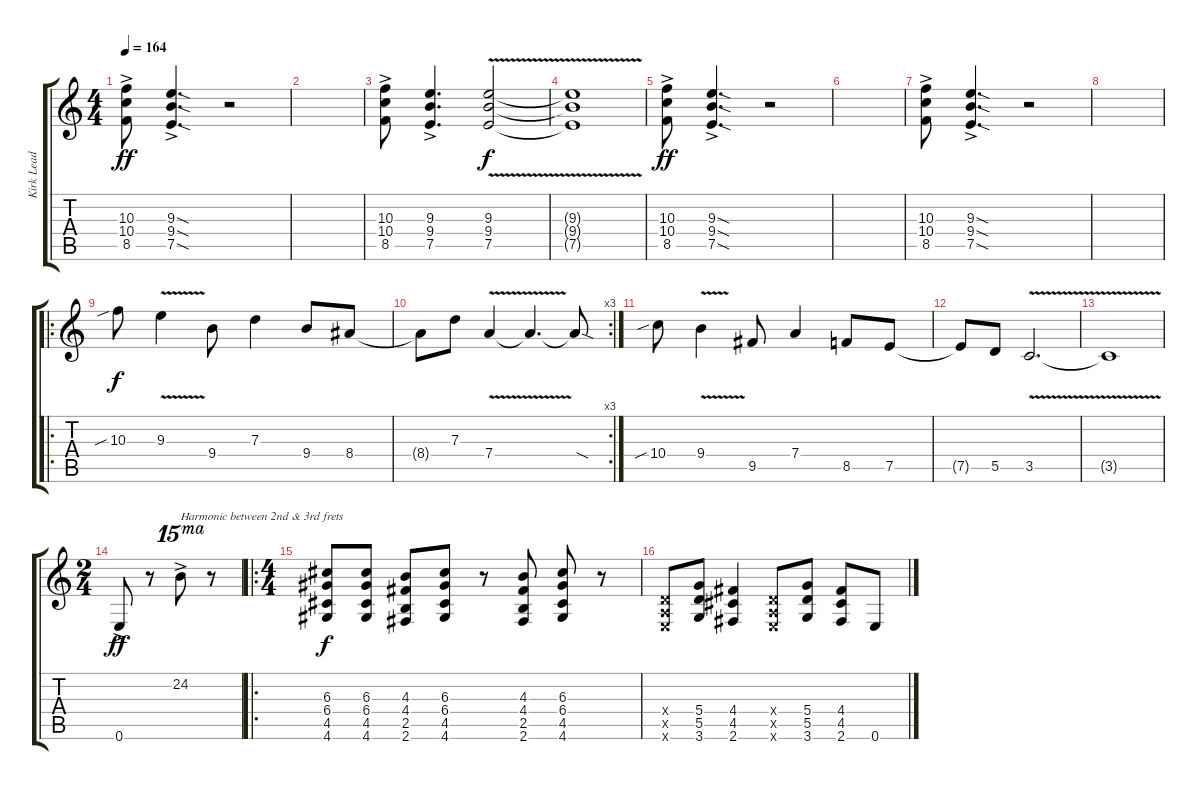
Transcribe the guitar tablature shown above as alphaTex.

\track ("Kirk Lead" "Kirk Lead") {instrument distortionguitar}
\staff {score tabs}
\tuning (E4 B3 G3 D3 A2 E2) {hide}
\ts (4 4)
\tempo 164
\clef g2
\ks c
(10.3{ac} 10.4{ac} 8.5{ac}).8{dy ff} (9.3{sod ac} 9.4{sod ac} 7.5{sod ac}).4{d} r.2 |
|
(10.3{ac} 10.4{ac} 8.5{ac}).8 (9.3{ac} 9.4{ac} 7.5{ac}).4{d} (9.3{v} 9.4{v} 7.5{v}).2{dy f} |
(9.3{t} 9.4{t} 7.5{t}).1 |
(10.3{ac} 10.4{ac} 8.5{ac}).8{dy ff} (9.3{sod ac} 9.4{sod ac} 7.5{sod ac}).4{d} r.2 |
|
(10.3{ac} 10.4{ac} 8.5{ac}).8 (9.3{sod ac} 9.4{sod ac} 7.5{sod ac}).4{d} r.2 |
|
\ro
10.3{sib}.8{dy f} 9.3{v}.4 9.4.8 7.3.4 9.4.8 8.4.8 |
\rc 3
8.4{t}.8 7.3.8 7.4{v}.4 7.4{t}.4{d} 7.4{sod t}.8 |
10.4{sib}.8 9.4{v}.4 9.5.8 7.4.4 8.5.8 7.5.8 |
7.5{t}.8 5.5.8 3.5{v}.2{d} |
3.5{t}.1 |
\ts (2 4)
0.6{ac}.8{dy ff} r.8 24.2{ac}.8{ot 15ma txt "Harmonic between 2nd & 3rd frets"} r.8 |
\ro
\ts (4 4)
(6.3 6.4 4.5 4.6).8{dy f} (6.3 6.4 4.5 4.6).8 (4.3 4.4 2.5 2.6).8 (6.3 6.4 4.5 4.6).8 r.8 (4.3 4.4 2.5 2.6).8 (6.3 6.4 4.5 4.6).8 r.8 |
(0.4{x} 0.5{x} 0.6{x}).8 (5.4 5.5 3.6).8 (4.4 4.5 2.6).4 (0.4{x} 0.5{x} 0.6{x}).8 (5.4 5.5 3.6).8 (4.4 4.5 2.6).8 0.6.8
